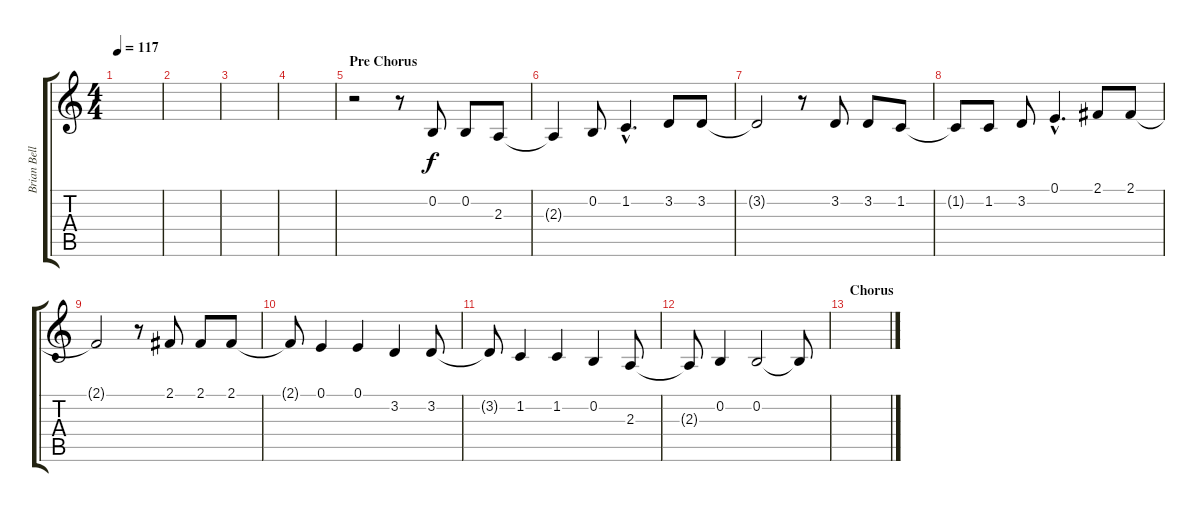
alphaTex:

\track ("Brian Bell - Backup Vocals" "Brian Bell") {instrument clarinet}
\staff {score tabs}
\tuning (E4 B3 G3 D3 A2 E2) {hide}
\ts (4 4)
\tempo 117
\clef g2
\ks c
|
|
|
|
\section ("" "Pre Chorus")
r.2 r.8 0.2.8 0.2.8 2.3.8 |
2.3{t}.4 0.2.8 1.2{hac}.4{d} 3.2.8 3.2.8 |
3.2{t}.2 r.8 3.2.8 3.2.8 1.2.8 |
1.2{t}.8 1.2.8 3.2.8 0.1{hac}.4{d} 2.1.8 2.1.8 |
2.1{t}.2 r.8 2.1.8 2.1.8 2.1.8 |
2.1{t}.8 0.1.4 0.1.4 3.2.4 3.2.8 |
3.2{t}.8 1.2.4 1.2.4 0.2.4 2.3.8 |
2.3{t}.8 0.2.4 0.2.2 0.2{t}.8 |
\section ("" "Chorus")
